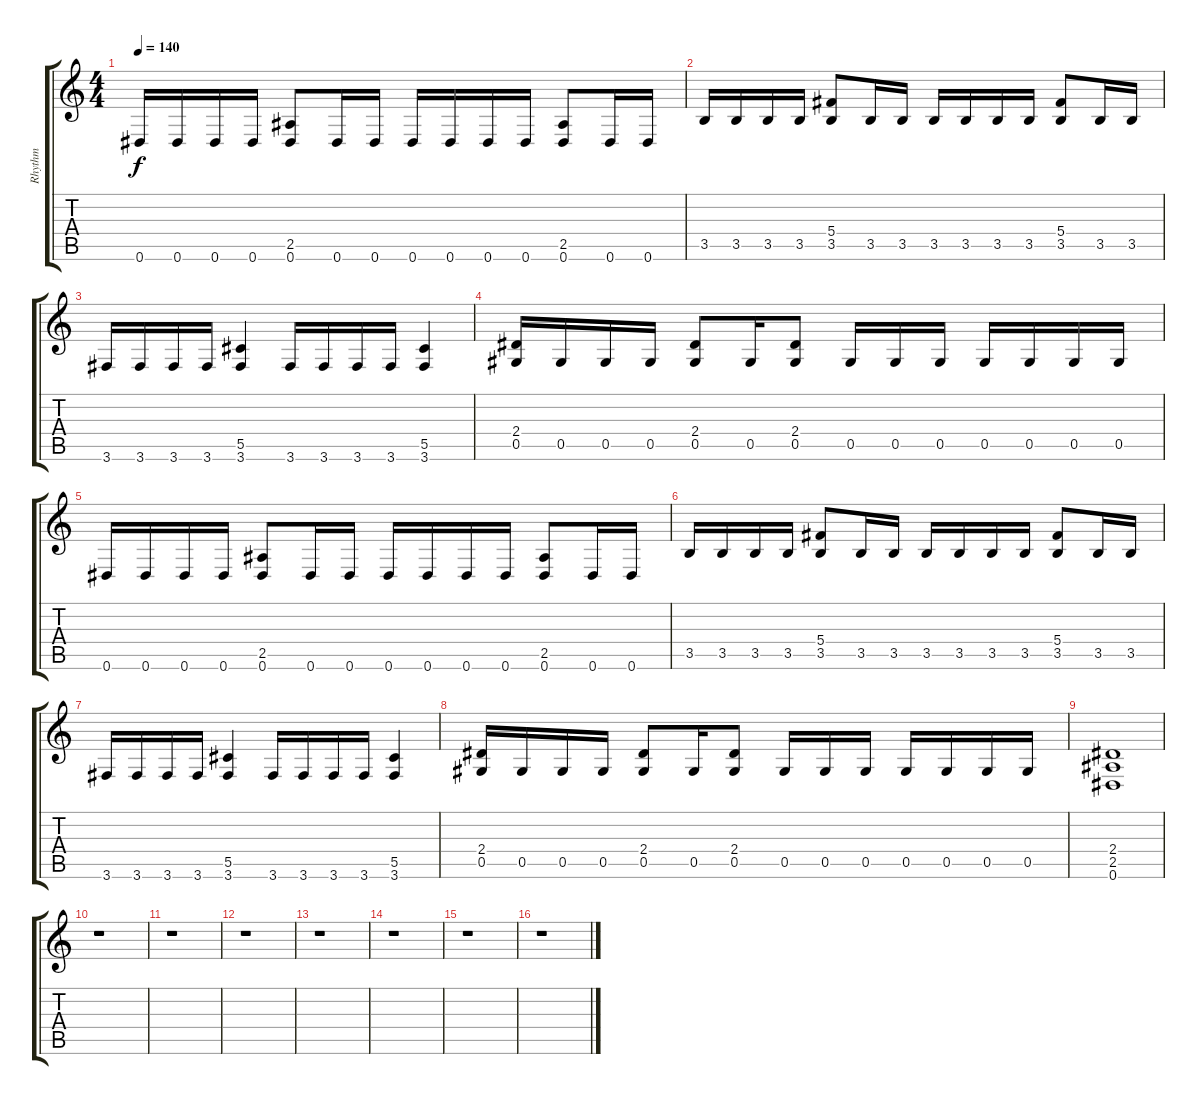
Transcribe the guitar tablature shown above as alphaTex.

\track ("Rhythm" "Rhythm") {instrument distortionguitar}
\staff {score tabs}
\tuning (Eb4 Bb3 Gb3 Db3 Ab2 Eb2) {hide}
\ts (4 4)
\tempo 140
\clef g2
\ks c
0.6.16{dy f} 0.6.16 0.6.16 0.6.16 (2.5 0.6).8 0.6.16 0.6.16 0.6.16 0.6.16 0.6.16 0.6.16 (2.5 0.6).8 0.6.16 0.6.16 |
3.5.16 3.5.16 3.5.16 3.5.16 (5.4 3.5).8 3.5.16 3.5.16 3.5.16 3.5.16 3.5.16 3.5.16 (5.4 3.5).8 3.5.16 3.5.16 |
3.6.16 3.6.16 3.6.16 3.6.16 (5.5 3.6).4 3.6.16 3.6.16 3.6.16 3.6.16 (5.5 3.6).4 |
(2.4 0.5).16 0.5.16 0.5.16 0.5.16 (2.4 0.5).8 0.5.16 (2.4 0.5).8 0.5.16 0.5.16 0.5.16 0.5.16 0.5.16 0.5.16 0.5.16 |
0.6.16 0.6.16 0.6.16 0.6.16 (2.5 0.6).8 0.6.16 0.6.16 0.6.16 0.6.16 0.6.16 0.6.16 (2.5 0.6).8 0.6.16 0.6.16 |
3.5.16 3.5.16 3.5.16 3.5.16 (5.4 3.5).8 3.5.16 3.5.16 3.5.16 3.5.16 3.5.16 3.5.16 (5.4 3.5).8 3.5.16 3.5.16 |
3.6.16 3.6.16 3.6.16 3.6.16 (5.5 3.6).4 3.6.16 3.6.16 3.6.16 3.6.16 (5.5 3.6).4 |
(2.4 0.5).16 0.5.16 0.5.16 0.5.16 (2.4 0.5).8 0.5.16 (2.4 0.5).8 0.5.16 0.5.16 0.5.16 0.5.16 0.5.16 0.5.16 0.5.16 |
(2.4 2.5 0.6).1 |
r.1 |
r.1 |
r.1 |
r.1 |
r.1 |
r.1 |
r.1
